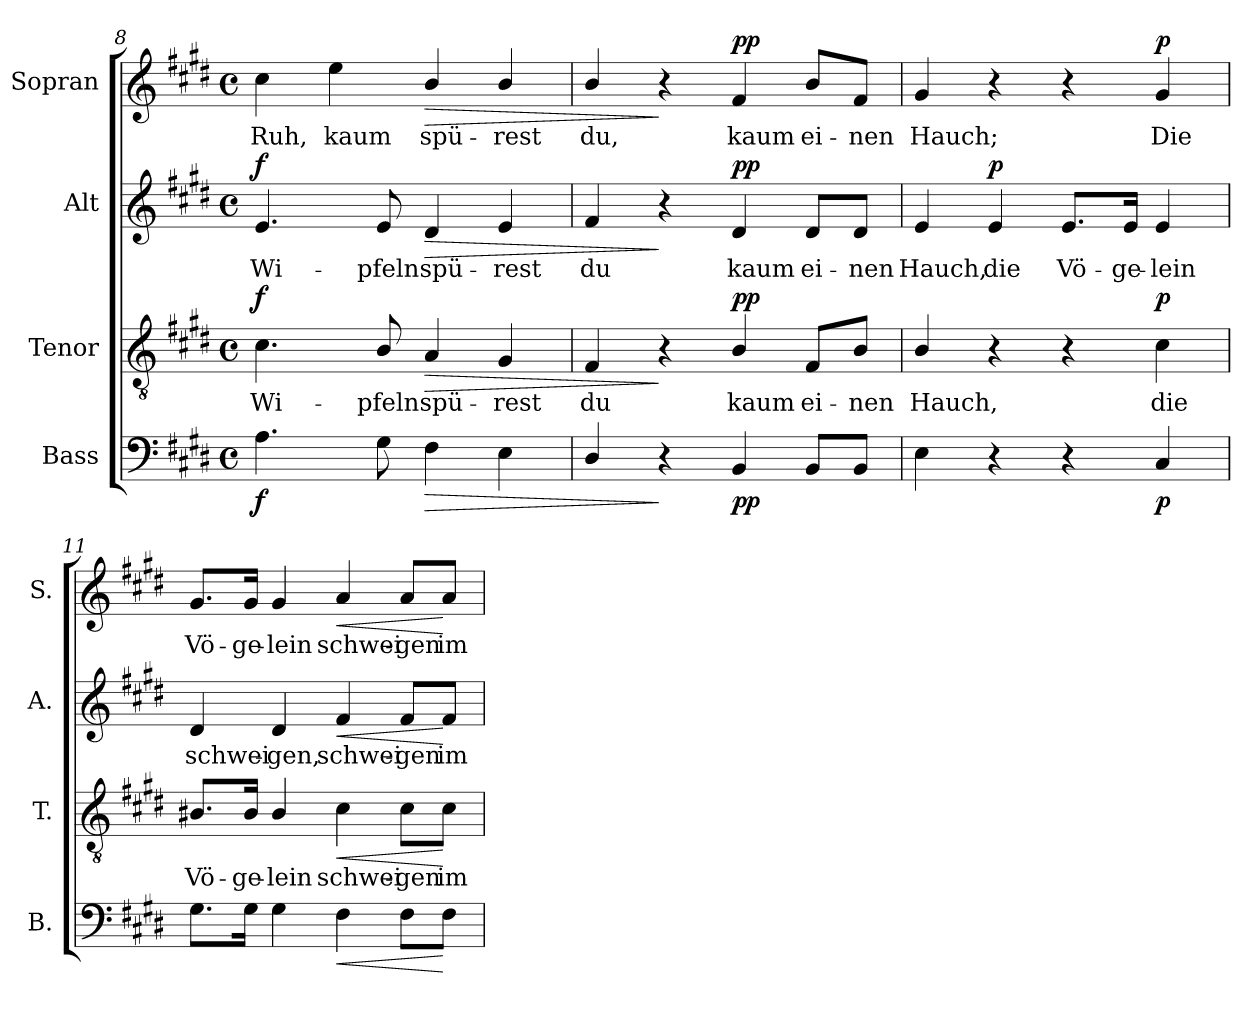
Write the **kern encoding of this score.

**kern	**dynam	**kern	**text	**dynam	**kern	**text	**dynam	**kern	**text	**dynam
*part4	*part4	*part3	*part3	*part3	*part2	*part2	*part2	*part1	*part1	*part1
*staff4	*staff4	*staff3	*staff3	*staff3	*staff2	*staff2	*staff2	*staff1	*staff1	*staff1
*I"Bass	*	*I"Tenor	*	*	*I"Alt	*	*	*I"Sopran	*	*
*I'B.	*	*I'T.	*	*	*I'A.	*	*	*I'S.	*	*
*clefF4	*	*clefGv2	*	*	*clefG2	*	*	*clefG2	*	*
*	*	*ITrd7c12	*	*	*	*	*	*	*	*
*k[f#c#g#d#]	*	*k[f#c#g#d#]	*	*	*k[f#c#g#d#]	*	*	*k[f#c#g#d#]	*	*
*E:	*	*E:	*	*	*E:	*	*	*E:	*	*
*M4/4	*	*M4/4	*	*	*M4/4	*	*	*M4/4	*	*
*met(c)	*	*met(c)	*	*	*met(c)	*	*	*met(c)	*	*
=8	=8	=8	=8	=8	=8	=8	=8	=8	=8	=8
!	!	!	!LO:LY:b:color=#000000	!	!	!	!	!	!	!
!	!	!	!	!	!	!LO:LY:b:color=#000000	!	!	!	!
!	!	!	!	!	!	!	!	!	!LO:LY:b:color=#000000	!
4.Ai\	f	4.C#i\	Wi-	f	4.ei/	Wi-	f	4cc#i\	Ruh,	.
!	!	!	!	!	!	!	!	!	!LO:LY:b:color=#000000	!
.	.	.	.	.	.	.	.	4eei\	kaum	.
!	!	!	!LO:LY:b:color=#000000	!	!	!	!	!	!	!
!	!	!	!	!	!	!LO:LY:b:color=#000000	!	!	!	!
8G#i\	.	8BBi/	-pfeln	.	8ei/	-pfeln	.	.	.	.
!	!LO:HP:b	!	!	!	!	!	!	!	!	!
!	!	!	!LO:LY:b:color=#000000	!LO:HP:b	!	!	!	!	!	!
!	!	!	!	!	!	!LO:LY:b:color=#000000	!LO:HP:b	!	!	!
!	!	!	!	!	!	!	!	!	!LO:LY:b:color=#000000	!LO:HP:b
4F#i\	>	4AAi/	spü-	>	4d#i/	spü-	>	4bi/	spü-	>
!	!	!	!LO:LY:b:color=#000000	!	!	!	!	!	!	!
!	!	!	!	!	!	!LO:LY:b:color=#000000	!	!	!	!
!	!	!	!	!	!	!	!	!	!LO:LY:b:color=#000000	!
4Ei\	.	4GG#i/	-rest	.	4ei/	-rest	.	4bi/	-rest	.
=9	=9	=9	=9	=9	=9	=9	=9	=9	=9	=9
!	!	!	!LO:LY:b:color=#000000	!	!	!	!	!	!	!
!	!	!	!	!	!	!LO:LY:b:color=#000000	!	!	!	!
!	!	!	!	!	!	!	!	!	!LO:LY:b:color=#000000	!
4D#i/	.	4FF#i/	du	.	4f#i/	du	.	4bi/	du,	.
4r	]	4r	.	]	4r	.	]	4r	.	]
!	!	!	!LO:LY:b:color=#000000	!	!	!	!	!	!	!
!	!	!	!	!	!	!LO:LY:b:color=#000000	!	!	!	!
!	!	!	!	!	!	!	!	!	!LO:LY:b:color=#000000	!
4BBi/	pp	4BBi/	kaum	pp	4d#i/	kaum	pp	4f#i/	kaum	pp
!	!	!	!LO:LY:b:color=#000000	!	!	!	!	!	!	!
!	!	!	!	!	!	!LO:LY:b:color=#000000	!	!	!	!
!	!	!	!	!	!	!	!	!	!LO:LY:b:color=#000000	!
8BBi/L	.	8FF#i/L	ei-	.	8d#i/L	ei-	.	8bi/L	ei-	.
!	!	!	!LO:LY:b:color=#000000	!	!	!	!	!	!	!
!	!	!	!	!	!	!LO:LY:b:color=#000000	!	!	!	!
!	!	!	!	!	!	!	!	!	!LO:LY:b:color=#000000	!
8BBi/J	.	8BBi/J	-nen	.	8d#i/J	-nen	.	8f#i/J	-nen	.
=10	=10	=10	=10	=10	=10	=10	=10	=10	=10	=10
!	!	!	!LO:LY:b:color=#000000	!	!	!	!	!	!	!
!	!	!	!	!	!	!LO:LY:b:color=#000000	!	!	!	!
!	!	!	!	!	!	!	!	!	!LO:LY:b:color=#000000	!
4Ei\	.	4BBi/	Hauch,	.	4ei/	Hauch,	.	4g#i/	Hauch;	.
!	!	!	!	!	!	!LO:LY:b:color=#000000	!	!	!	!
4r	.	4r	.	.	4ei/	die	p	4r	.	.
!	!	!	!	!	!	!LO:LY:b:color=#000000	!	!	!	!
4r	.	4r	.	.	8.ei/L	Vö-	.	4r	.	.
!	!	!	!	!	!	!LO:LY:b:color=#000000	!	!	!	!
.	.	.	.	.	16ei/Jk	-ge-	.	.	.	.
!	!	!	!LO:LY:b:color=#000000	!	!	!	!	!	!	!
!	!	!	!	!	!	!LO:LY:b:color=#000000	!	!	!	!
!	!	!	!	!	!	!	!	!	!LO:LY:b:color=#000000	!
4C#i/	p	4C#i\	die	p	4ei/	-lein	.	4g#i/	Die	p
!!LO:LB:g=z
=11	=11	=11	=11	=11	=11	=11	=11	=11	=11	=11
!	!	!	!LO:LY:b:color=#000000	!	!	!	!	!	!	!
!	!	!	!	!	!	!LO:LY:b:color=#000000	!	!	!	!
!	!	!	!	!	!	!	!	!	!LO:LY:b:color=#000000	!
8.G#i\L	.	8.BB#Xi/L	Vö-	.	4d#i/	schwei-	.	8.g#i/L	Vö-	.
!	!	!	!LO:LY:b:color=#000000	!	!	!	!	!	!	!
!	!	!	!	!	!	!	!	!	!LO:LY:b:color=#000000	!
16G#i\Jk	.	16BB#i/Jk	-ge-	.	.	.	.	16g#i/Jk	-ge-	.
!	!	!	!LO:LY:b:color=#000000	!	!	!	!	!	!	!
!	!	!	!	!	!	!LO:LY:b:color=#000000	!	!	!	!
!	!	!	!	!	!	!	!	!	!LO:LY:b:color=#000000	!
4G#i\	.	4BB#i/	-lein	.	4d#i/	-gen,	.	4g#i/	-lein	.
!	!LO:HP:b	!	!	!	!	!	!	!	!	!
!	!	!	!LO:LY:b:color=#000000	!LO:HP:b	!	!	!	!	!	!
!	!	!	!	!	!	!LO:LY:b:color=#000000	!LO:HP:b	!	!	!
!	!	!	!	!	!	!	!	!	!LO:LY:b:color=#000000	!LO:HP:b
4F#i\	<	4C#i\	schwei-	<	4f#i/	schwei-	<	4ai/	schwei-	<
!	!	!	!LO:LY:b:color=#000000	!	!	!	!	!	!	!
!	!	!	!	!	!	!LO:LY:b:color=#000000	!	!	!	!
!	!	!	!	!	!	!	!	!	!LO:LY:b:color=#000000	!
8F#i\L	.	8C#i\L	-gen	.	8f#i/L	-gen	.	8ai/L	-gen	.
!	!	!	!LO:LY:b:color=#000000	!	!	!	!	!	!	!
!	!	!	!	!	!	!LO:LY:b:color=#000000	!	!	!	!
!	!	!	!	!	!	!	!	!	!LO:LY:b:color=#000000	!
8F#i\J	[	8C#i\J	im	[	8f#i/J	im	[	8ai/J	im	[
=	=	=	=	=	=	=	=	=	=	=
*-	*-	*-	*-	*-	*-	*-	*-	*-	*-	*-
